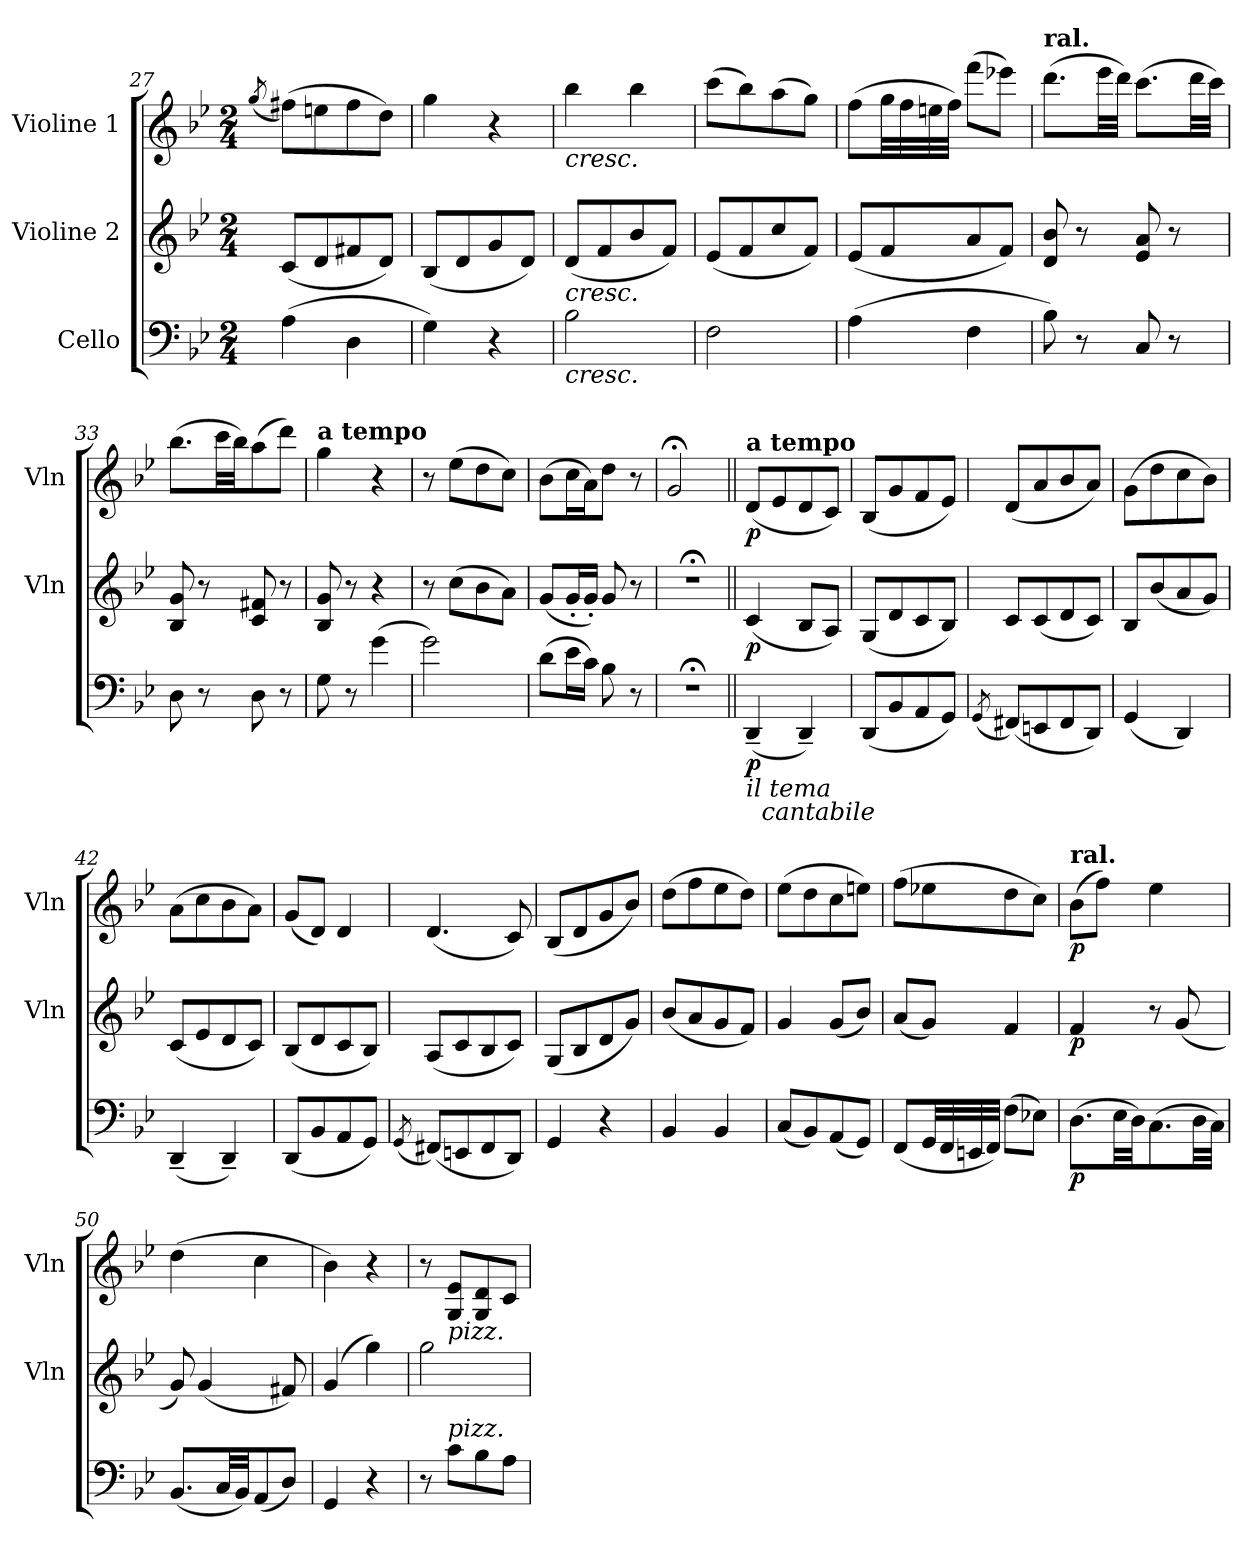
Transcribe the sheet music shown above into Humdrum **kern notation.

**kern	**dynam	**kern	**dynam	**kern	**dynam
*part3	*part3	*part2	*part2	*part1	*part1
*staff3	*staff3	*staff2	*staff2	*staff1	*staff1
*I"Cello	*	*I"Violine 2	*	*I"Violine 1	*
*	*	*I'Vln	*	*I'Vln	*
!!LO:LB:g=z
*clefF4	*	*clefG2	*	*clefG2	*
*k[b-e-]	*	*k[b-e-]	*	*k[b-e-]	*
*B-:	*	*B-:	*	*B-:	*
*M2/4	*	*M2/4	*	*M2/4	*
=27	=27	=27	=27	=27	=27
.	.	.	.	(>8qgg/	.
(>4A	.	(<8cL	.	(>8ff#XL)	.
.	.	8d	.	8een	.
4D	.	8f#X	.	8ff#	.
.	.	8dJ)	.	8ddJ)	.
=28	=28	=28	=28	=28	=28
4G)	.	(<8B-L	.	4gg	.
.	.	8d	.	.	.
4r	.	8g	.	4r	.
.	.	8dJ)	.	.	.
=29	=29	=29	=29	=29	=29
!	!	!	!	!LO:TX:b:i:t=cresc.	!
!	!	!LO:TX:b:i:t=cresc.	!	!	!
!LO:TX:b:i:t=cresc.	!	!	!	!	!
2B-	.	(<8dL	.	4bb-	.
.	.	8f	.	.	.
.	.	8b-	.	4bb-	.
.	.	8fJ)	.	.	.
=30	=30	=30	=30	=30	=30
2F	.	(<8e-L	.	(>8cccL	.
.	.	8f	.	8bb-)	.
.	.	8cc	.	(>8aa	.
.	.	8fJ)	.	8ggJ)	.
=31	=31	=31	=31	=31	=31
(>4A	.	(<8e-L	.	(>8ffL	.
.	.	8f	.	32ggLL	.
.	.	.	.	32ff	.
.	.	.	.	32een	.
.	.	.	.	32ffJJJ)	.
4F	.	8a	.	(>8fffL	.
.	.	8fJ)	.	8eee-XJ)	.
=32	=32	=32	=32	=32	=32
!	!	!	!	!LO:TX:a:B:t=ral.	!
8B-)	.	8d 8b-	.	(>8.dddL	.
8r	.	8r	.	.	.
.	.	.	.	32eee-LL	.
.	.	.	.	32dddJJJ)	.
8C	.	8e- 8a	.	(>8.cccL	.
8r	.	8r	.	.	.
.	.	.	.	32dddLL	.
.	.	.	.	32cccJJJ)	.
!!LO:LB:g=z
=33	=33	=33	=33	=33	=33
8D	.	8B- 8g	.	(>8.bb-L	.
8r	.	8r	.	.	.
.	.	.	.	32cccLL	.
.	.	.	.	32bb-JJ)	.
8D	.	8c 8f#X	.	(>8aa	.
8r	.	8r	.	8dddJ)	.
=34	=34	=34	=34	=34	=34
!	!	!	!	!LO:TX:a:B:t=a tempo	!
8G	.	8B- 8g	.	4gg	.
8r	.	8r	.	.	.
(>4g	.	4r	.	4r	.
=35	=35	=35	=35	=35	=35
2g)	.	8r	.	8r	.
.	.	(>8ccL	.	(>8ee-L	.
.	.	8b-	.	8dd	.
.	.	8aJ)	.	8ccJ)	.
=36	=36	=36	=36	=36	=36
(>8dL	.	(<8gL	.	(>8b-L	.
16e-L	.	16g'L	.	16ccL	.
16cJJ)	.	16g'JJ)	.	16aJ)	.
8B-	.	8g	.	8ddJ	.
8r	.	8r	.	8r	.
=37	=37	=37	=37	=37	=37
2r;<	.	2r;<	.	2g;<	.
=38||	=38||	=38||	=38||	=38||	=38||
!	!	!	!	!LO:TX:a:B:t=a tempo	!
!LO:TX:b:i:t=il tema\n                  cantabile	!	!	!	!	!
!	!LO:DY:b	!	!LO:DY:b	!	!LO:DY:b
(<4DD~	p	(<4c	p	(<8dL	p
.	.	.	.	8e-	.
4DD~)	.	8B-L	.	8d	.
.	.	8AJ)	.	8cJ)	.
!!LO:LB:g=z
=39	=39	=39	=39	=39	=39
(<8DDL	.	(<8GL	.	(<8B-L	.
8BB-	.	8d	.	8g	.
8AA	.	8c	.	8f	.
8GGJ)	.	8B-J)	.	8e-J)	.
=40	=40	=40	=40	=40	=40
(<8qGG/	.	.	.	.	.
(<8FF#XL)	.	8cL	.	(<8dL	.
8EEn	.	(<8c	.	8a	.
8FF#	.	8d	.	8b-	.
8DDJ)	.	8cJ)	.	8aJ)	.
=41	=41	=41	=41	=41	=41
(<4GG	.	8B-L	.	(>8gL	.
.	.	(<8b-	.	8dd	.
4DD)	.	8a	.	8cc	.
.	.	8gJ)	.	8b-J)	.
=42	=42	=42	=42	=42	=42
(<4DD~	.	(<8cL	.	(>8aL	.
.	.	8e-	.	8cc	.
4DD~)	.	8d	.	8b-	.
.	.	8cJ)	.	8aJ)	.
=43	=43	=43	=43	=43	=43
(<8DDL	.	(<8B-L	.	(<8gL	.
8BB-	.	8d	.	8dJ)	.
8AA	.	8c	.	4d	.
8GGJ)	.	8B-J)	.	.	.
!!LO:LB:g=z
=44	=44	=44	=44	=44	=44
(<8qGG/	.	.	.	.	.
(<8FF#XL)	.	(<8AL	.	(<4.d	.
8EEn	.	8c	.	.	.
8FF#	.	8B-	.	.	.
8DDJ)	.	8cJ)	.	8c)	.
=45	=45	=45	=45	=45	=45
4GG	.	(<8GL	.	(<8B-L	.
.	.	8B-	.	8d	.
4r	.	8d	.	8g	.
.	.	8gJ)	.	8b-J)	.
=46	=46	=46	=46	=46	=46
4BB-	.	(<8b-L	.	(>8ddL	.
.	.	8a	.	8ff	.
4BB-	.	8g	.	8ee-	.
.	.	8fJ)	.	8ddJ)	.
=47	=47	=47	=47	=47	=47
(<8CL	.	4g	.	(>8ee-L	.
8BB-)	.	.	.	8dd	.
(<8AA	.	(<8gL	.	8cc	.
8GGJ)	.	8b-J)	.	8eenJ)	.
=48	=48	=48	=48	=48	=48
(<8FFL	.	(<8aL	.	(>8ffL	.
32GGLL	.	8gJ)	.	8ee-X	.
32FF	.	.	.	.	.
32EEn	.	.	.	.	.
32FFJJJ)	.	.	.	.	.
(>8FL	.	4f	.	8dd	.
8E-XJ)	.	.	.	8ccJ)	.
!!LO:LB:g=z
=49	=49	=49	=49	=49	=49
!	!	!	!	!LO:TX:a:B:t=ral.	!
!	!LO:DY:b	!	!LO:DY:b	!	!LO:DY:b
(>8.DL	p	4f	p	(>8b-L	p
.	.	.	.	8ffJ)	.
32E-LL	.	.	.	.	.
32DJJ)	.	.	.	.	.
(>8.C	.	8r	.	4ee-	.
.	.	(<8g	.	.	.
32DLL	.	.	.	.	.
32CJJJ)	.	.	.	.	.
=50	=50	=50	=50	=50	=50
(<8.BB-L	.	8g)	.	(>4dd	.
.	.	(<4g	.	.	.
32CLL	.	.	.	.	.
32BB-JJ)	.	.	.	.	.
(<8AA	.	.	.	4cc	.
8DJ)	.	8f#X)	.	.	.
=51	=51	=51	=51	=51	=51
4GG	.	(>4g	.	4b-)	.
4r	.	4gg)	.	4r	.
=52	=52	=52	=52	=52	=52
8r	.	2gg	.	8r	.
!	!	!	!	!LO:TX:b:i:t=pizz.	!
!LO:TX:a:i:t=pizz.	!	!	!	!	!
8cL	.	.	.	8G 8e-L	.
8B-	.	.	.	8G 8d	.
8AJ	.	.	.	8cJ	.
=	=	=	=	=	=
*-	*-	*-	*-	*-	*-
